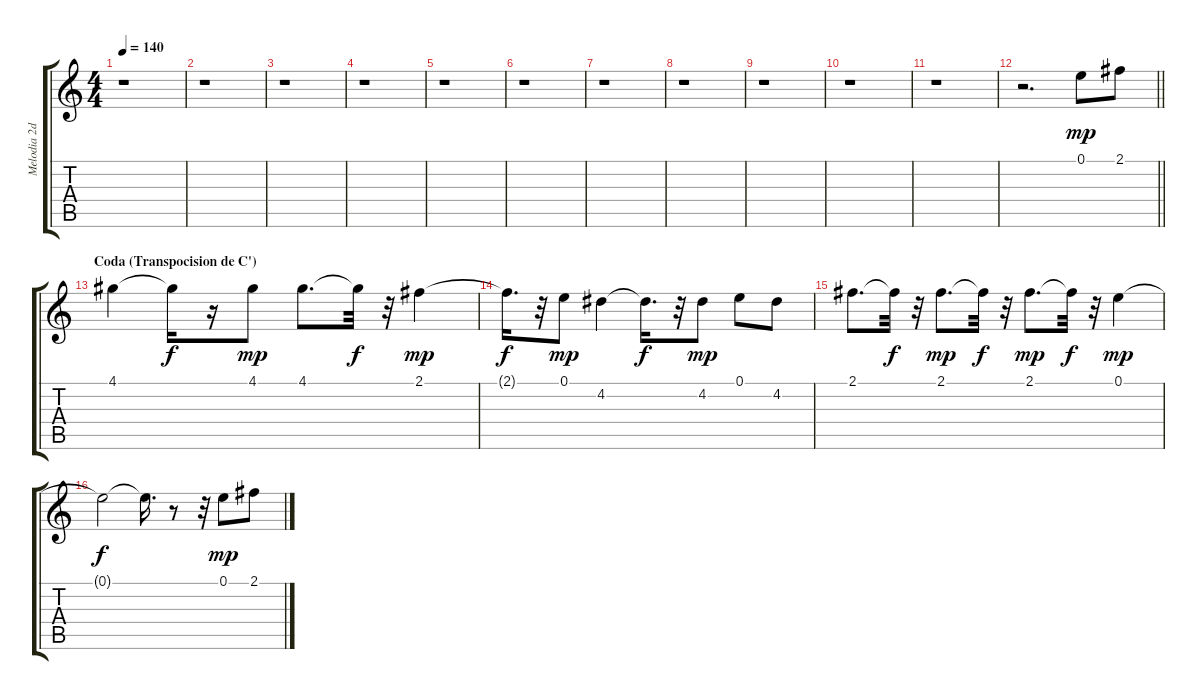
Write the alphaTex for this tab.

\track ("Melodia 2da Voz" "Melodia 2d") {instrument fretlessbass}
\staff {score tabs}
\tuning (E4 B3 G3 D3 A2 E2) {hide}
\ts (4 4)
\tempo 140
\clef g2
\ks c
r.1{dy f} |
r.1 |
r.1 |
r.1 |
r.1 |
r.1 |
r.1 |
r.1 |
r.1 |
r.1 |
r.1 |
\barLineRight lightlight
r.2{d} 0.1.8{dy mp} 2.1.8 |
\section ("" "Coda (Transpocision de C')")
4.1.4 4.1{t}.16{dy f} r.16 4.1.8{dy mp} 4.1.8{d} 4.1{t}.32{dy f} r.32 2.1.4{dy mp} |
2.1{t}.16{d dy f} r.32 0.1.8{dy mp} 4.2.4 4.2{t}.16{d dy f} r.32 4.2.8{dy mp} 0.1.8 4.2.8 |
2.1.8{d} 2.1{t}.32{dy f} r.32 2.1.8{d dy mp} 2.1{t}.32{dy f} r.32 2.1.8{d dy mp} 2.1{t}.32{dy f} r.32 0.1.4{dy mp} |
0.1{t}.2{dy f} 0.1{t}.16{d} r.8 r.32 0.1.8{dy mp} 2.1.8
